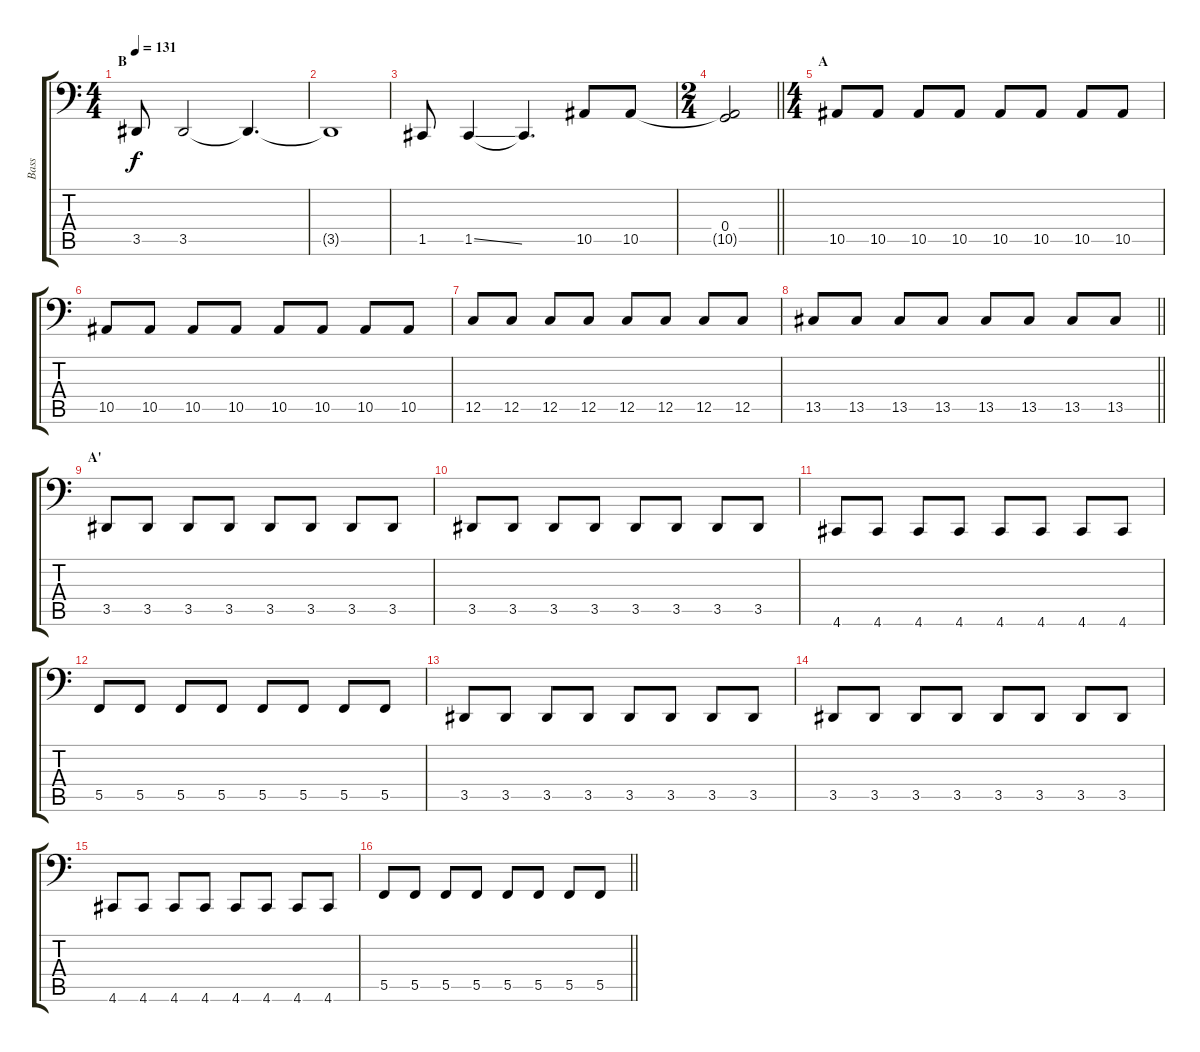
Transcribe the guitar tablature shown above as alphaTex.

\track ("Bass" "Bass") {instrument electricbasspick}
\staff {score tabs}
\tuning (Bb2 F2 C2 G1 C1 A0) {hide}
\ts (4 4)
\section ("" "B")
\tempo 131
\clef f4
\ks c
3.5.8{dy f} 3.5.2 3.5{t}.4{d} |
3.5{t}.1 |
1.5.8 1.5{ss}.4 1.5{t}.4{d} 10.5.8 10.5.8 |
\ts (2 4)
\barLineRight lightlight
(0.4 10.5{t}).2 |
\ts (4 4)
\section ("" "A")
10.5.8 10.5.8 10.5.8 10.5.8 10.5.8 10.5.8 10.5.8 10.5.8 |
10.5.8 10.5.8 10.5.8 10.5.8 10.5.8 10.5.8 10.5.8 10.5.8 |
12.5.8 12.5.8 12.5.8 12.5.8 12.5.8 12.5.8 12.5.8 12.5.8 |
\barLineRight lightlight
13.5.8 13.5.8 13.5.8 13.5.8 13.5.8 13.5.8 13.5.8 13.5.8 |
\section ("" "A'")
3.5.8 3.5.8 3.5.8 3.5.8 3.5.8 3.5.8 3.5.8 3.5.8 |
3.5.8 3.5.8 3.5.8 3.5.8 3.5.8 3.5.8 3.5.8 3.5.8 |
4.6.8 4.6.8 4.6.8 4.6.8 4.6.8 4.6.8 4.6.8 4.6.8 |
5.5.8 5.5.8 5.5.8 5.5.8 5.5.8 5.5.8 5.5.8 5.5.8 |
3.5.8 3.5.8 3.5.8 3.5.8 3.5.8 3.5.8 3.5.8 3.5.8 |
3.5.8 3.5.8 3.5.8 3.5.8 3.5.8 3.5.8 3.5.8 3.5.8 |
4.6.8 4.6.8 4.6.8 4.6.8 4.6.8 4.6.8 4.6.8 4.6.8 |
\barLineRight lightlight
5.5.8 5.5.8 5.5.8 5.5.8 5.5.8 5.5.8 5.5.8 5.5.8
